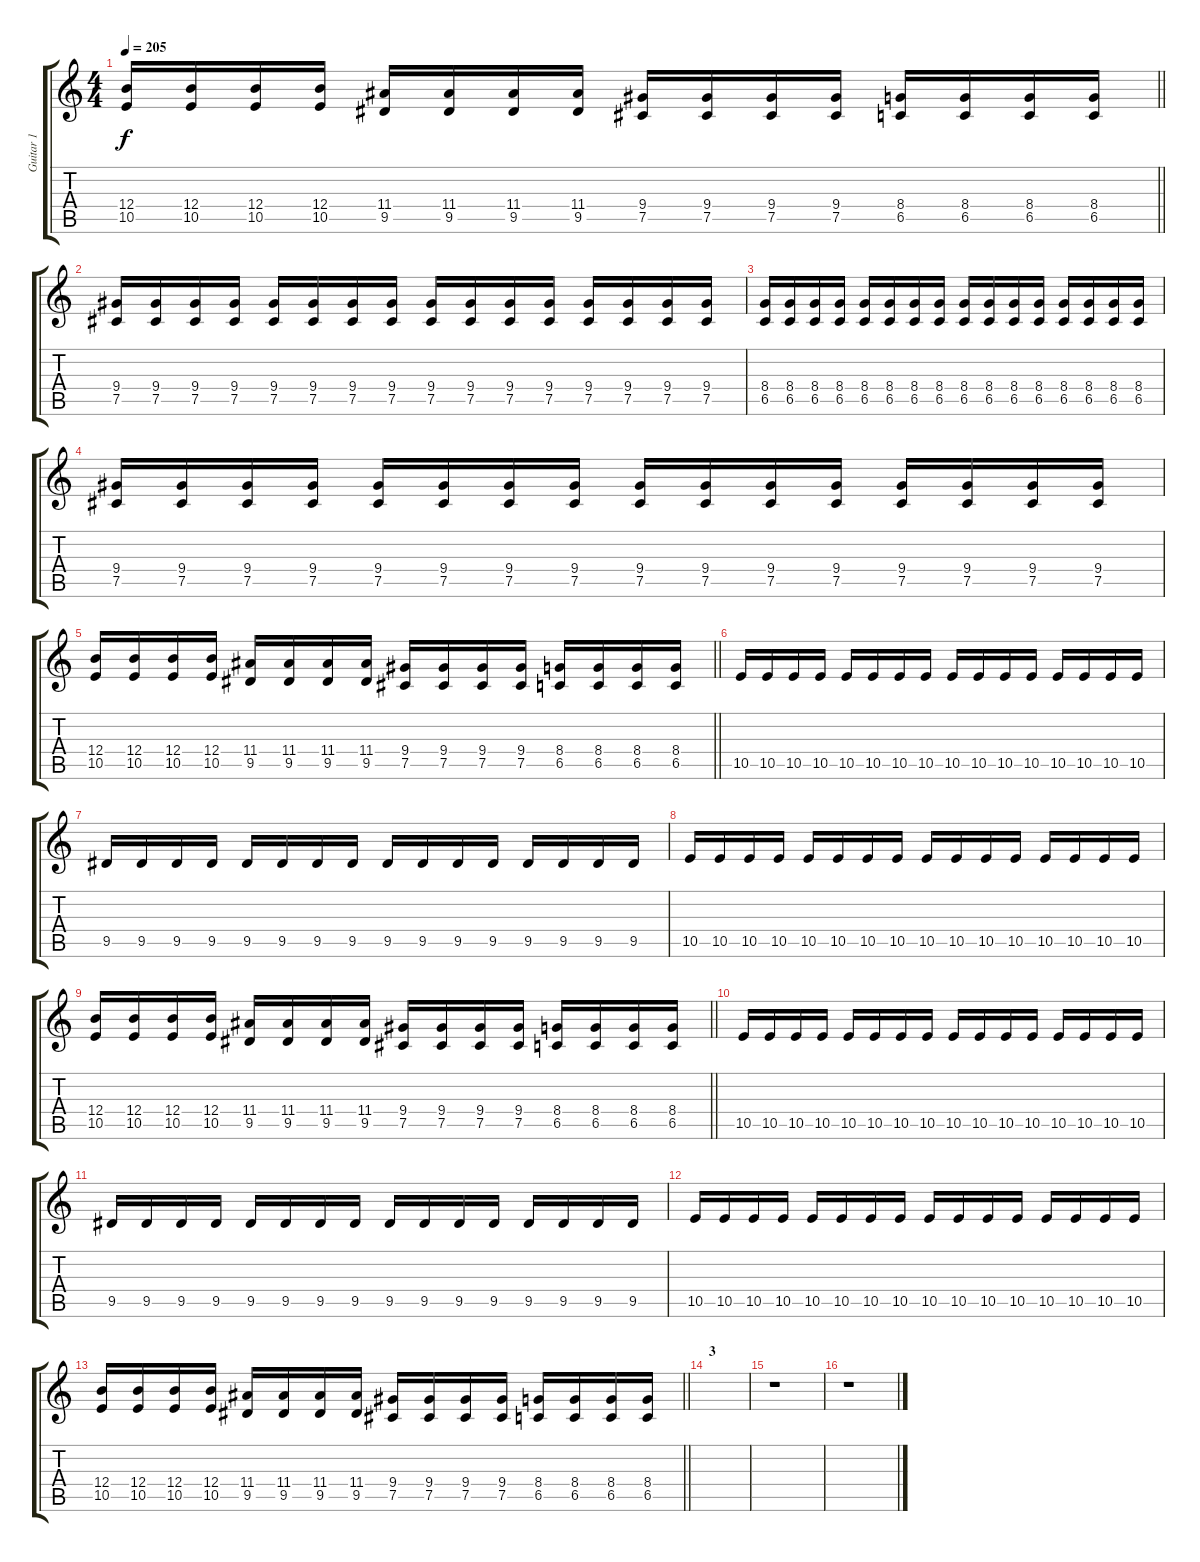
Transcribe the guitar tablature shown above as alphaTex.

\track ("Guitar 1" "Guitar 1") {instrument distortionguitar}
\staff {score tabs}
\tuning (Db4 Ab3 E3 B2 Gb2 Db2) {hide}
\ts (4 4)
\tempo 205
\clef g2
\barLineRight lightlight
\ks c
(12.4 10.5).16{dy f} (12.4 10.5).16 (12.4 10.5).16 (12.4 10.5).16 (11.4 9.5).16 (11.4 9.5).16 (11.4 9.5).16 (11.4 9.5).16 (9.4 7.5).16 (9.4 7.5).16 (9.4 7.5).16 (9.4 7.5).16 (8.4 6.5).16 (8.4 6.5).16 (8.4 6.5).16 (8.4 6.5).16 |
(9.4 7.5).16 (9.4 7.5).16 (9.4 7.5).16 (9.4 7.5).16 (9.4 7.5).16 (9.4 7.5).16 (9.4 7.5).16 (9.4 7.5).16 (9.4 7.5).16 (9.4 7.5).16 (9.4 7.5).16 (9.4 7.5).16 (9.4 7.5).16 (9.4 7.5).16 (9.4 7.5).16 (9.4 7.5).16 |
(8.4 6.5).16 (8.4 6.5).16 (8.4 6.5).16 (8.4 6.5).16 (8.4 6.5).16 (8.4 6.5).16 (8.4 6.5).16 (8.4 6.5).16 (8.4 6.5).16 (8.4 6.5).16 (8.4 6.5).16 (8.4 6.5).16 (8.4 6.5).16 (8.4 6.5).16 (8.4 6.5).16 (8.4 6.5).16 |
(9.4 7.5).16 (9.4 7.5).16 (9.4 7.5).16 (9.4 7.5).16 (9.4 7.5).16 (9.4 7.5).16 (9.4 7.5).16 (9.4 7.5).16 (9.4 7.5).16 (9.4 7.5).16 (9.4 7.5).16 (9.4 7.5).16 (9.4 7.5).16 (9.4 7.5).16 (9.4 7.5).16 (9.4 7.5).16 |
\barLineRight lightlight
(12.4 10.5).16 (12.4 10.5).16 (12.4 10.5).16 (12.4 10.5).16 (11.4 9.5).16 (11.4 9.5).16 (11.4 9.5).16 (11.4 9.5).16 (9.4 7.5).16 (9.4 7.5).16 (9.4 7.5).16 (9.4 7.5).16 (8.4 6.5).16 (8.4 6.5).16 (8.4 6.5).16 (8.4 6.5).16 |
10.5.16 10.5.16 10.5.16 10.5.16 10.5.16 10.5.16 10.5.16 10.5.16 10.5.16 10.5.16 10.5.16 10.5.16 10.5.16 10.5.16 10.5.16 10.5.16 |
9.5.16 9.5.16 9.5.16 9.5.16 9.5.16 9.5.16 9.5.16 9.5.16 9.5.16 9.5.16 9.5.16 9.5.16 9.5.16 9.5.16 9.5.16 9.5.16 |
10.5.16 10.5.16 10.5.16 10.5.16 10.5.16 10.5.16 10.5.16 10.5.16 10.5.16 10.5.16 10.5.16 10.5.16 10.5.16 10.5.16 10.5.16 10.5.16 |
\barLineRight lightlight
(12.4 10.5).16 (12.4 10.5).16 (12.4 10.5).16 (12.4 10.5).16 (11.4 9.5).16 (11.4 9.5).16 (11.4 9.5).16 (11.4 9.5).16 (9.4 7.5).16 (9.4 7.5).16 (9.4 7.5).16 (9.4 7.5).16 (8.4 6.5).16 (8.4 6.5).16 (8.4 6.5).16 (8.4 6.5).16 |
10.5.16 10.5.16 10.5.16 10.5.16 10.5.16 10.5.16 10.5.16 10.5.16 10.5.16 10.5.16 10.5.16 10.5.16 10.5.16 10.5.16 10.5.16 10.5.16 |
9.5.16 9.5.16 9.5.16 9.5.16 9.5.16 9.5.16 9.5.16 9.5.16 9.5.16 9.5.16 9.5.16 9.5.16 9.5.16 9.5.16 9.5.16 9.5.16 |
10.5.16 10.5.16 10.5.16 10.5.16 10.5.16 10.5.16 10.5.16 10.5.16 10.5.16 10.5.16 10.5.16 10.5.16 10.5.16 10.5.16 10.5.16 10.5.16 |
\barLineRight lightlight
(12.4 10.5).16 (12.4 10.5).16 (12.4 10.5).16 (12.4 10.5).16 (11.4 9.5).16 (11.4 9.5).16 (11.4 9.5).16 (11.4 9.5).16 (9.4 7.5).16 (9.4 7.5).16 (9.4 7.5).16 (9.4 7.5).16 (8.4 6.5).16 (8.4 6.5).16 (8.4 6.5).16 (8.4 6.5).16 |
\section ("" "3")
|
r.1 |
r.1
